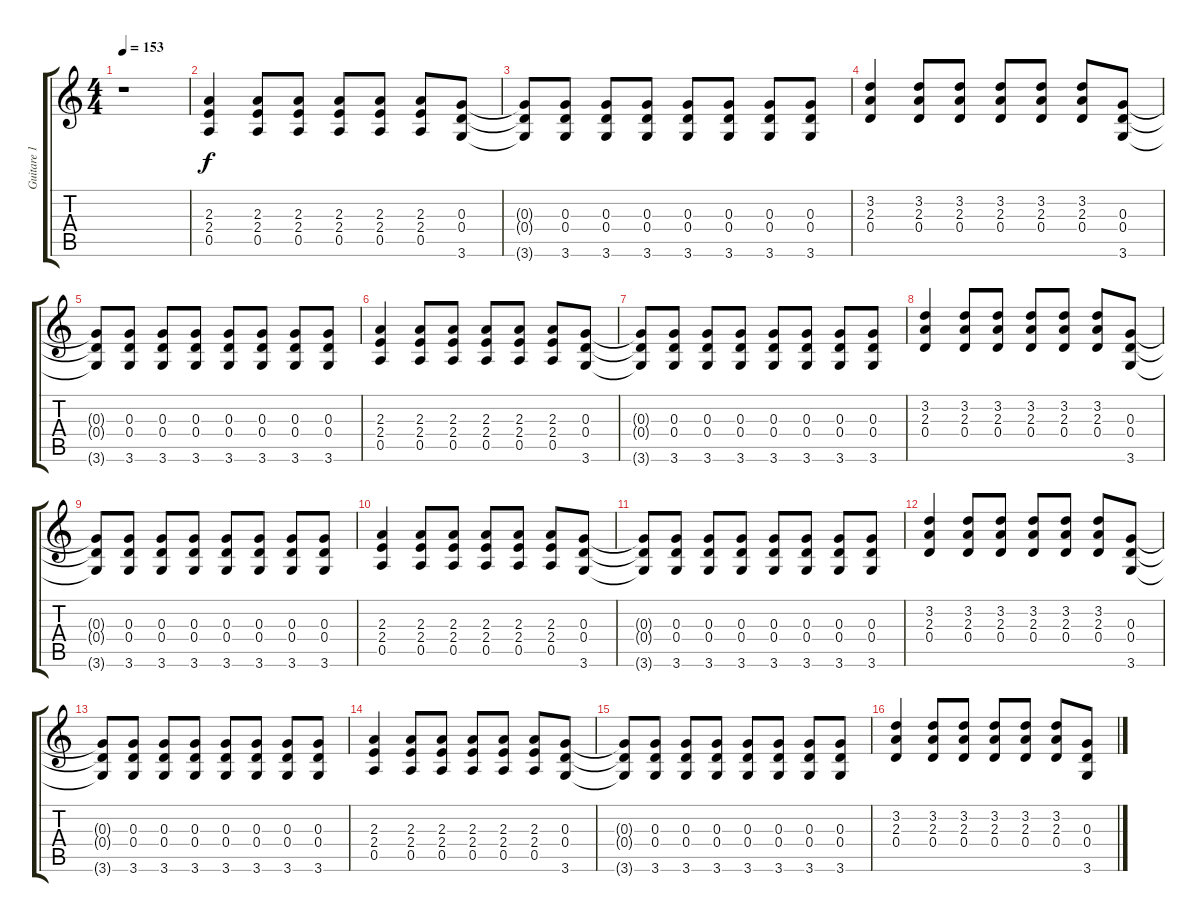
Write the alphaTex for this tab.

\track ("Guitare 1 + 2 *" "Guitare 1 ") {instrument overdrivenguitar}
\staff {score tabs}
\tuning (E4 B3 G3 D3 A2 E2) {hide}
\ts (4 4)
\tempo 153
\clef g2
\ks c
r.1{dy f instrument overdrivenguitar} |
(2.3 2.4 0.5).4 (2.3 2.4 0.5).8 (2.3 2.4 0.5).8 (2.3 2.4 0.5).8 (2.3 2.4 0.5).8 (2.3 2.4 0.5).8 (0.3 0.4 3.6).8 |
(0.3{t} 0.4{t} 3.6{t}).8 (0.3 0.4 3.6).8 (0.3 0.4 3.6).8 (0.3 0.4 3.6).8 (0.3 0.4 3.6).8 (0.3 0.4 3.6).8 (0.3 0.4 3.6).8 (0.3 0.4 3.6).8 |
(3.2 2.3 0.4).4 (3.2 2.3 0.4).8 (3.2 2.3 0.4).8 (3.2 2.3 0.4).8 (3.2 2.3 0.4).8 (3.2 2.3 0.4).8 (0.3 0.4 3.6).8 |
(0.3{t} 0.4{t} 3.6{t}).8 (0.3 0.4 3.6).8 (0.3 0.4 3.6).8 (0.3 0.4 3.6).8 (0.3 0.4 3.6).8 (0.3 0.4 3.6).8 (0.3 0.4 3.6).8 (0.3 0.4 3.6).8 |
(2.3 2.4 0.5).4 (2.3 2.4 0.5).8 (2.3 2.4 0.5).8 (2.3 2.4 0.5).8 (2.3 2.4 0.5).8 (2.3 2.4 0.5).8 (0.3 0.4 3.6).8 |
(0.3{t} 0.4{t} 3.6{t}).8 (0.3 0.4 3.6).8 (0.3 0.4 3.6).8 (0.3 0.4 3.6).8 (0.3 0.4 3.6).8 (0.3 0.4 3.6).8 (0.3 0.4 3.6).8 (0.3 0.4 3.6).8 |
(3.2 2.3 0.4).4 (3.2 2.3 0.4).8 (3.2 2.3 0.4).8 (3.2 2.3 0.4).8 (3.2 2.3 0.4).8 (3.2 2.3 0.4).8 (0.3 0.4 3.6).8 |
(0.3{t} 0.4{t} 3.6{t}).8 (0.3 0.4 3.6).8 (0.3 0.4 3.6).8 (0.3 0.4 3.6).8 (0.3 0.4 3.6).8 (0.3 0.4 3.6).8 (0.3 0.4 3.6).8 (0.3 0.4 3.6).8 |
(2.3 2.4 0.5).4 (2.3 2.4 0.5).8 (2.3 2.4 0.5).8 (2.3 2.4 0.5).8 (2.3 2.4 0.5).8 (2.3 2.4 0.5).8 (0.3 0.4 3.6).8 |
(0.3{t} 0.4{t} 3.6{t}).8 (0.3 0.4 3.6).8 (0.3 0.4 3.6).8 (0.3 0.4 3.6).8 (0.3 0.4 3.6).8 (0.3 0.4 3.6).8 (0.3 0.4 3.6).8 (0.3 0.4 3.6).8 |
(3.2 2.3 0.4).4 (3.2 2.3 0.4).8 (3.2 2.3 0.4).8 (3.2 2.3 0.4).8 (3.2 2.3 0.4).8 (3.2 2.3 0.4).8 (0.3 0.4 3.6).8 |
(0.3{t} 0.4{t} 3.6{t}).8 (0.3 0.4 3.6).8 (0.3 0.4 3.6).8 (0.3 0.4 3.6).8 (0.3 0.4 3.6).8 (0.3 0.4 3.6).8 (0.3 0.4 3.6).8 (0.3 0.4 3.6).8 |
(2.3 2.4 0.5).4 (2.3 2.4 0.5).8 (2.3 2.4 0.5).8 (2.3 2.4 0.5).8 (2.3 2.4 0.5).8 (2.3 2.4 0.5).8 (0.3 0.4 3.6).8 |
(0.3{t} 0.4{t} 3.6{t}).8 (0.3 0.4 3.6).8 (0.3 0.4 3.6).8 (0.3 0.4 3.6).8 (0.3 0.4 3.6).8 (0.3 0.4 3.6).8 (0.3 0.4 3.6).8 (0.3 0.4 3.6).8 |
(3.2 2.3 0.4).4 (3.2 2.3 0.4).8 (3.2 2.3 0.4).8 (3.2 2.3 0.4).8 (3.2 2.3 0.4).8 (3.2 2.3 0.4).8 (0.3 0.4 3.6).8
